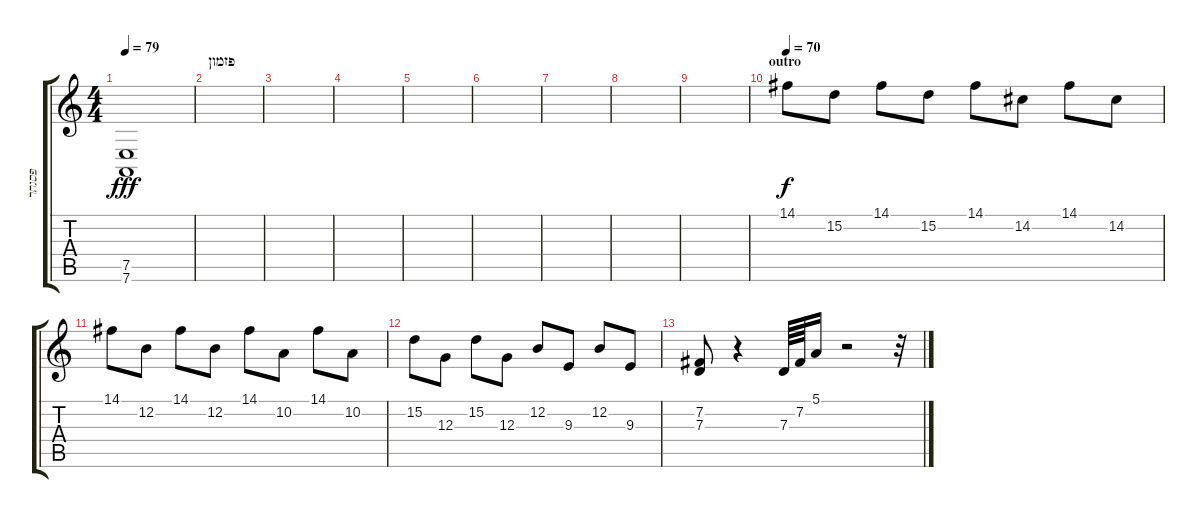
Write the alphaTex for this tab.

\track ("פסנתר" "פסנתר") {instrument acousticgrandpiano}
\staff {score tabs}
\tuning (E4 B3 G3 D3 A2 D2) {hide}
\ts (4 4)
\tempo 79
\clef g2
\ks c
(7.5 7.6).1{dy fff} |
\section ("" "פזמון")
|
|
|
|
|
|
|
|
\section ("" "outro")
\tempo 70
14.1.8{dy f} 15.2.8 14.1.8 15.2.8 14.1.8 14.2.8 14.1.8 14.2.8 |
14.1.8 12.2.8 14.1.8 12.2.8 14.1.8 10.2.8 14.1.8 10.2.8 |
15.2.8 12.3.8 15.2.8 12.3.8 12.2.8 9.3.8 12.2.8 9.3.8 |
(7.2 7.3).8 r.4 7.3.64 7.2.64 5.1.16 r.2 r.32
